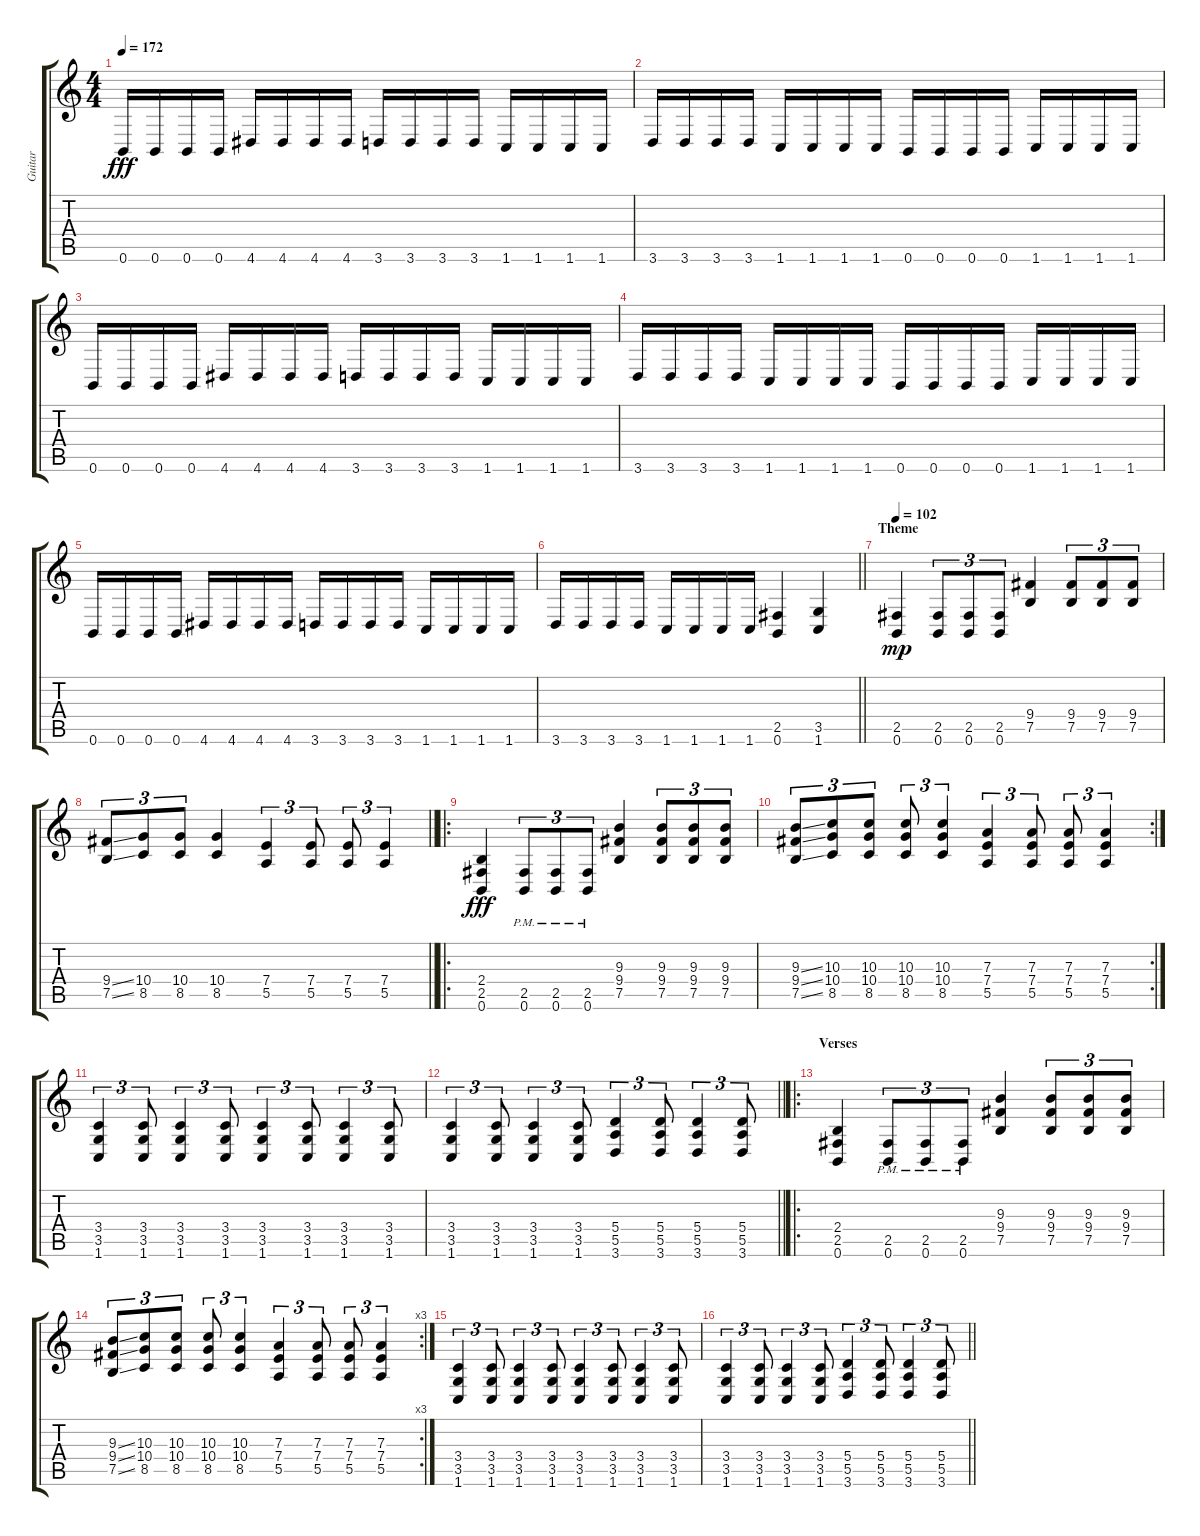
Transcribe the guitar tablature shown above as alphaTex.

\track ("Guitar" "Guitar") {instrument distortionguitar}
\staff {score tabs}
\tuning (B3 Gb3 D3 A2 E2 B1) {hide}
\ts (4 4)
\tempo 172
\clef g2
\ks c
0.6.16{dy fff} 0.6.16 0.6.16 0.6.16 4.6.16 4.6.16 4.6.16 4.6.16 3.6.16 3.6.16 3.6.16 3.6.16 1.6.16 1.6.16 1.6.16 1.6.16 |
3.6.16 3.6.16 3.6.16 3.6.16 1.6.16 1.6.16 1.6.16 1.6.16 0.6.16 0.6.16 0.6.16 0.6.16 1.6.16 1.6.16 1.6.16 1.6.16 |
0.6.16 0.6.16 0.6.16 0.6.16 4.6.16 4.6.16 4.6.16 4.6.16 3.6.16 3.6.16 3.6.16 3.6.16 1.6.16 1.6.16 1.6.16 1.6.16 |
3.6.16 3.6.16 3.6.16 3.6.16 1.6.16 1.6.16 1.6.16 1.6.16 0.6.16 0.6.16 0.6.16 0.6.16 1.6.16 1.6.16 1.6.16 1.6.16 |
0.6.16 0.6.16 0.6.16 0.6.16 4.6.16 4.6.16 4.6.16 4.6.16 3.6.16 3.6.16 3.6.16 3.6.16 1.6.16 1.6.16 1.6.16 1.6.16 |
\barLineRight lightlight
3.6.16 3.6.16 3.6.16 3.6.16 1.6.16 1.6.16 1.6.16 1.6.16 (2.5 0.6).4 (3.5 1.6).4 |
\section ("" "Theme")
\tempo 102
(2.5 0.6).4{dy mp volume 11} (2.5 0.6).8{tu (3 2)} (2.5 0.6).8{tu (3 2)} (2.5 0.6).8{tu (3 2)} (9.4 7.5).4 (9.4 7.5).8{tu (3 2)} (9.4 7.5).8{tu (3 2)} (9.4 7.5).8{tu (3 2)} |
\barLineRight lightlight
(9.4{ss} 7.5{ss}).8{tu (3 2)} (10.4 8.5).8{tu (3 2)} (10.4 8.5).8{tu (3 2)} (10.4 8.5).4 (7.4 5.5).4{tu (3 2)} (7.4 5.5).8{tu (3 2)} (7.4 5.5).8{tu (3 2)} (7.4 5.5).4{tu (3 2)} |
\ro
(2.4 2.5 0.6).4{dy fff volume 16} (2.5{pm} 0.6{pm}).8{tu (3 2)} (2.5{pm} 0.6{pm}).8{tu (3 2)} (2.5{pm} 0.6{pm}).8{tu (3 2)} (9.3 9.4 7.5).4 (9.3 9.4 7.5).8{tu (3 2)} (9.3 9.4 7.5).8{tu (3 2)} (9.3 9.4 7.5).8{tu (3 2)} |
\rc 2
(9.3{ss} 9.4{ss} 7.5{ss}).8{tu (3 2)} (10.3 10.4 8.5).8{tu (3 2)} (10.3 10.4 8.5).8{tu (3 2)} (10.3 10.4 8.5).8{tu (3 2)} (10.3 10.4 8.5).4{tu (3 2)} (7.3 7.4 5.5).4{tu (3 2)} (7.3 7.4 5.5).8{tu (3 2)} (7.3 7.4 5.5).8{tu (3 2)} (7.3 7.4 5.5).4{tu (3 2)} |
(3.4 3.5 1.6).4{tu (3 2)} (3.4 3.5 1.6).8{tu (3 2)} (3.4 3.5 1.6).4{tu (3 2)} (3.4 3.5 1.6).8{tu (3 2)} (3.4 3.5 1.6).4{tu (3 2)} (3.4 3.5 1.6).8{tu (3 2)} (3.4 3.5 1.6).4{tu (3 2)} (3.4 3.5 1.6).8{tu (3 2)} |
\barLineRight lightlight
(3.4 3.5 1.6).4{tu (3 2)} (3.4 3.5 1.6).8{tu (3 2)} (3.4 3.5 1.6).4{tu (3 2)} (3.4 3.5 1.6).8{tu (3 2)} (5.4 5.5 3.6).4{tu (3 2)} (5.4 5.5 3.6).8{tu (3 2)} (5.4 5.5 3.6).4{tu (3 2)} (5.4 5.5 3.6).8{tu (3 2)} |
\ro
\section ("" "Verses")
(2.4 2.5 0.6).4 (2.5{pm} 0.6{pm}).8{tu (3 2)} (2.5{pm} 0.6{pm}).8{tu (3 2)} (2.5{pm} 0.6{pm}).8{tu (3 2)} (9.3 9.4 7.5).4 (9.3 9.4 7.5).8{tu (3 2)} (9.3 9.4 7.5).8{tu (3 2)} (9.3 9.4 7.5).8{tu (3 2)} |
\rc 3
(9.3{ss} 9.4{ss} 7.5{ss}).8{tu (3 2)} (10.3 10.4 8.5).8{tu (3 2)} (10.3 10.4 8.5).8{tu (3 2)} (10.3 10.4 8.5).8{tu (3 2)} (10.3 10.4 8.5).4{tu (3 2)} (7.3 7.4 5.5).4{tu (3 2)} (7.3 7.4 5.5).8{tu (3 2)} (7.3 7.4 5.5).8{tu (3 2)} (7.3 7.4 5.5).4{tu (3 2)} |
(3.4 3.5 1.6).4{tu (3 2)} (3.4 3.5 1.6).8{tu (3 2)} (3.4 3.5 1.6).4{tu (3 2)} (3.4 3.5 1.6).8{tu (3 2)} (3.4 3.5 1.6).4{tu (3 2)} (3.4 3.5 1.6).8{tu (3 2)} (3.4 3.5 1.6).4{tu (3 2)} (3.4 3.5 1.6).8{tu (3 2)} |
\barLineRight lightlight
(3.4 3.5 1.6).4{tu (3 2)} (3.4 3.5 1.6).8{tu (3 2)} (3.4 3.5 1.6).4{tu (3 2)} (3.4 3.5 1.6).8{tu (3 2)} (5.4 5.5 3.6).4{tu (3 2)} (5.4 5.5 3.6).8{tu (3 2)} (5.4 5.5 3.6).4{tu (3 2)} (5.4 5.5 3.6).8{tu (3 2)}
